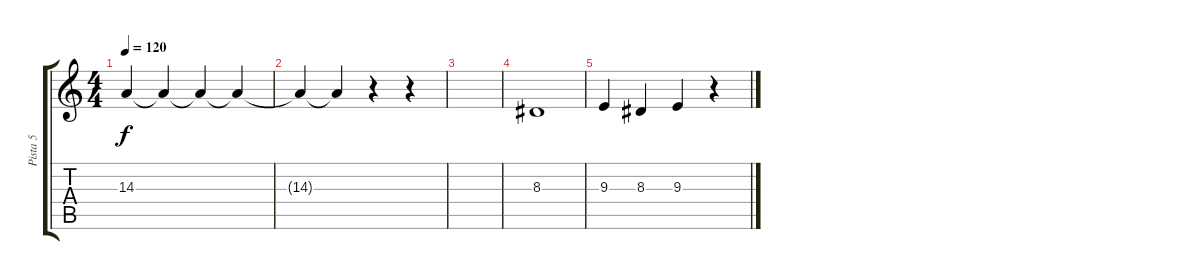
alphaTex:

\track ("Pista 5" "Pista 5") {instrument drawbarorgan}
\staff {score tabs}
\tuning (E4 B3 G3 D3 A2 E2) {hide}
\ts (4 4)
\tempo 120
\clef g2
\ks c
14.3.4{dy f} 14.3{t}.4 14.3{t}.4 14.3{t}.4{volume 10} |
14.3{t}.4 14.3{t}.4 r.4 r.4 |
|
8.3.1 |
9.3.4 8.3.4 9.3.4 r.4
